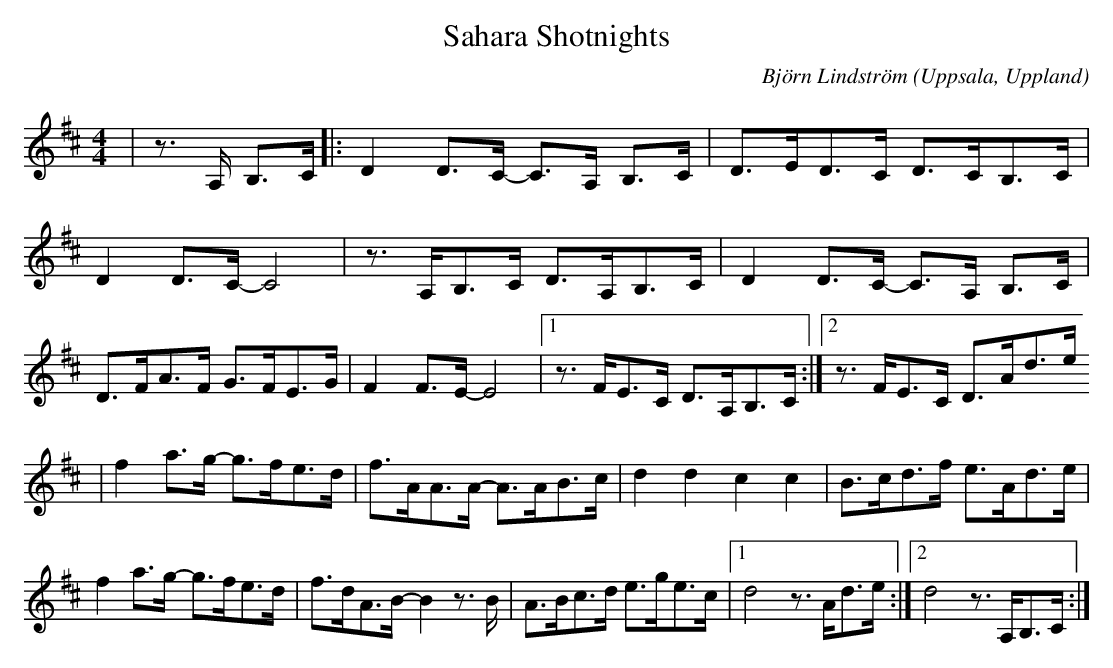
X:1
T:Sahara Shotnights
C:Björn Lindström
O:Uppsala, Uppland
M:4/4
L:1/8
K:D
| z>A, B,>C |: D2 D>C - C>A, B,>C | D>ED>C D>CB,>C | D2 D>C - C4 | z>A,B,>C D>A,B,>C | D2 D>C - C>A, B,>C | D>FA>F G>FE>G | F2 F>E - E4 |1 z>FE>C D>A,B,>C :|2 z>FE>C D>Ad>e
| f2 a>g - g>fe>d | f>AA>A - A>AB>c | d2 d2 c2 c2 | B>cd>f e>Ad>e | f2 a>g - g>fe>d | f>dA>B - B2 z>B | A>Bc>d e>ge>c |1 d4  z>Ad>e :|2 d4 z>A,B,>C :|
